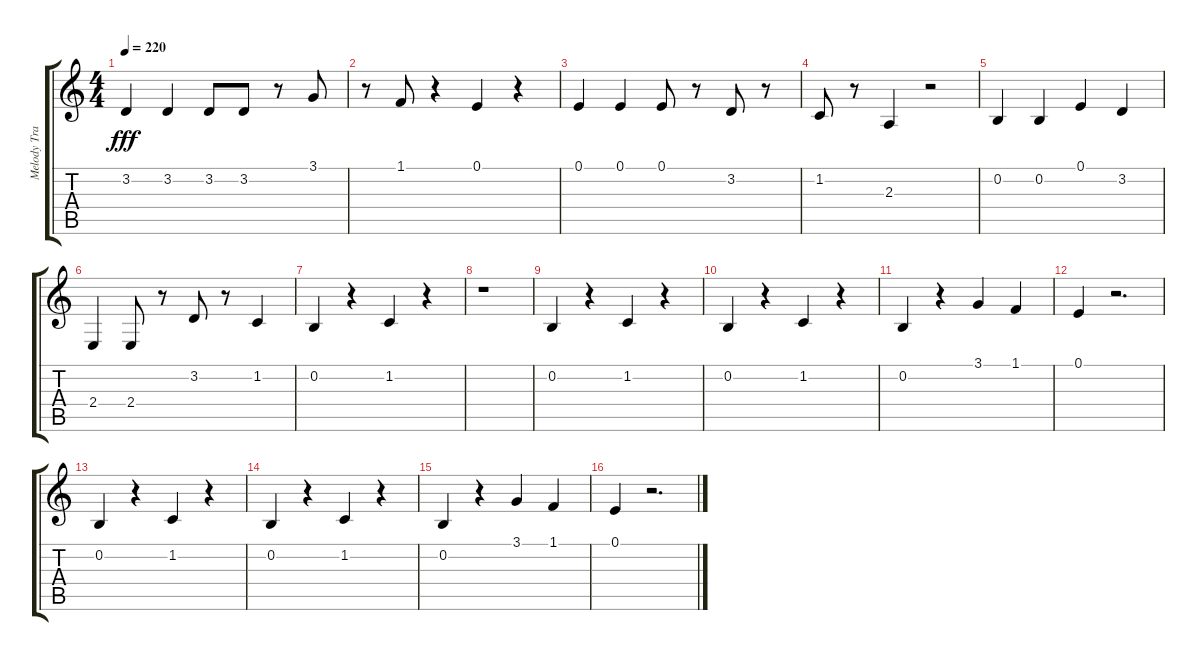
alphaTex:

\track ("Melody Track" "Melody Tra") {instrument englishhorn}
\staff {score tabs}
\tuning (E4 B3 G3 D3 A2 E2) {hide}
\ts (4 4)
\tempo 220
\clef g2
\ks c
3.2.4{dy fff} 3.2.4 3.2.8 3.2.8 r.8 3.1.8 |
r.8 1.1.8 r.4 0.1.4 r.4 |
0.1.4 0.1.4 0.1.8 r.8 3.2.8 r.8 |
1.2.8 r.8 2.3.4 r.2 |
0.2.4 0.2.4 0.1.4 3.2.4 |
2.4.4 2.4.8 r.8 3.2.8 r.8 1.2.4 |
0.2.4 r.4 1.2.4 r.4 |
r.1 |
0.2.4 r.4 1.2.4 r.4 |
0.2.4 r.4 1.2.4 r.4 |
0.2.4 r.4 3.1.4 1.1.4 |
0.1.4 r.2{d} |
0.2.4 r.4 1.2.4 r.4 |
0.2.4 r.4 1.2.4 r.4 |
0.2.4 r.4 3.1.4 1.1.4 |
0.1.4 r.2{d}
